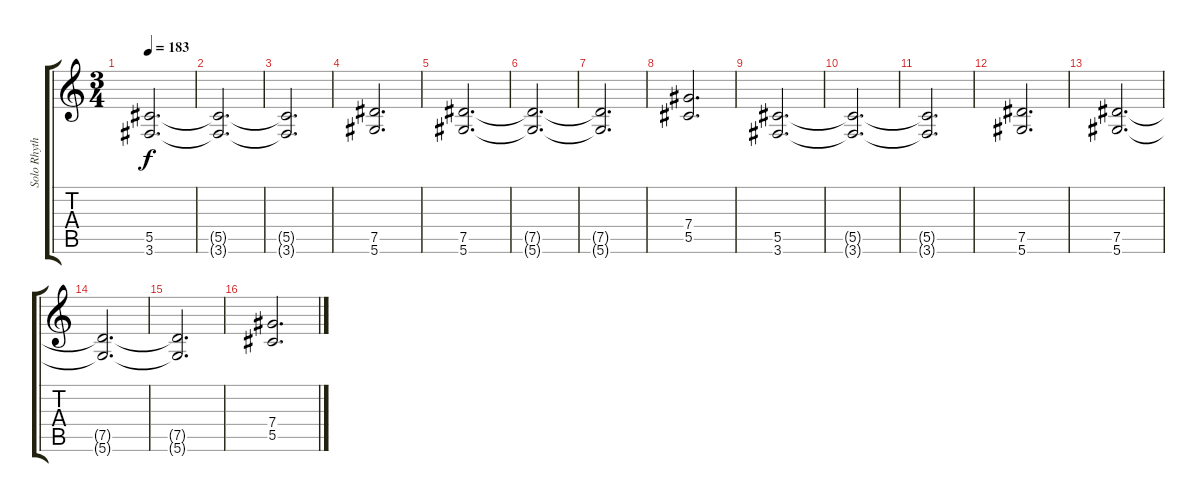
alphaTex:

\track ("Solo Rhythm" "Solo Rhyth") {instrument distortionguitar}
\staff {score tabs}
\tuning (Eb4 Bb3 Gb3 Db3 Ab2 Eb2) {hide}
\ts (3 4)
\tempo 183
\clef g2
\ks c
(5.5 3.6).2{d dy f} |
(5.5{t} 3.6{t}).2{d} |
(5.5{t} 3.6{t}).2{d} |
(7.5 5.6).2{d} |
(7.5 5.6).2{d} |
(7.5{t} 5.6{t}).2{d} |
(7.5{t} 5.6{t}).2{d} |
(7.4 5.5).2{d} |
(5.5 3.6).2{d} |
(5.5{t} 3.6{t}).2{d} |
(5.5{t} 3.6{t}).2{d} |
(7.5 5.6).2{d} |
(7.5 5.6).2{d} |
(7.5{t} 5.6{t}).2{d} |
(7.5{t} 5.6{t}).2{d} |
(7.4 5.5).2{d}
